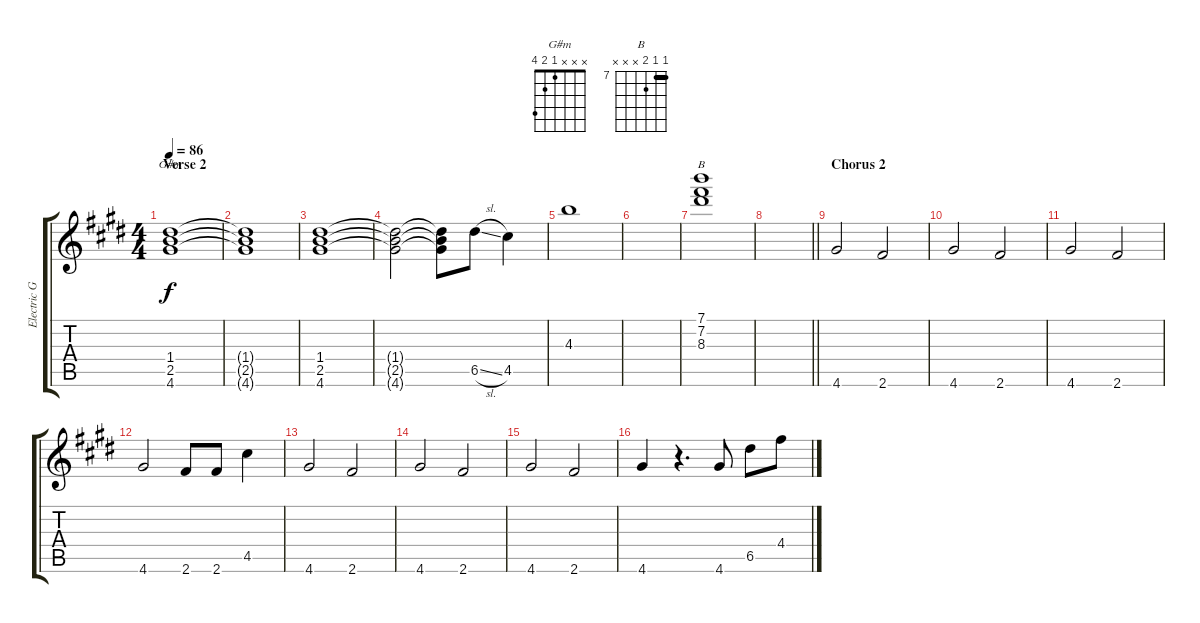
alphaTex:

\track ("Electric Gutar" "Electric G") {instrument electricguitarclean}
\staff {score tabs}
\tuning (E4 B3 G3 D3 A2 E2) {hide}
\chord ("G#m" x x x 1 2 4)
\chord ("B" 7 7 8 x x x) {firstfret 7 barre 7}
\ts (4 4)
\section ("" "Verse 2")
\tempo 86
\clef g2
\ks e
(1.4 2.5 4.6).1{ch "G#m" ot 8vb dy f} |
(1.4{t} 2.5{t} 4.6{t}).1{ot 8vb} |
(1.4 2.5 4.6).1{ot 8vb} |
(1.4{t} 2.5{t} 4.6{t}).2{ot 8vb} (1.4{t} 2.5{t} 4.6{t}).8{ot 8vb} 6.5{sl}.8{ot 8vb} 4.5.4{ot 8vb} |
4.3.1{ot 8vb} |
|
(7.1 7.2 8.3).1{ch "B" ot 8vb} |
\barLineRight lightlight
|
\section ("" "Chorus 2")
4.6.2{ot 8vb} 2.6.2{ot 8vb} |
4.6.2{ot 8vb} 2.6.2{ot 8vb} |
4.6.2{ot 8vb} 2.6.2{ot 8vb} |
4.6.2{ot 8vb} 2.6.8{ot 8vb} 2.6.8{ot 8vb} 4.5.4{ot 8vb} |
4.6.2{ot 8vb} 2.6.2{ot 8vb} |
4.6.2{ot 8vb} 2.6.2{ot 8vb} |
4.6.2{ot 8vb} 2.6.2{ot 8vb} |
4.6.4{ot 8vb} r.4{d ot 8vb} 4.6.8{ot 8vb} 6.5.8{ot 8vb} 4.4.8{ot 8vb}
